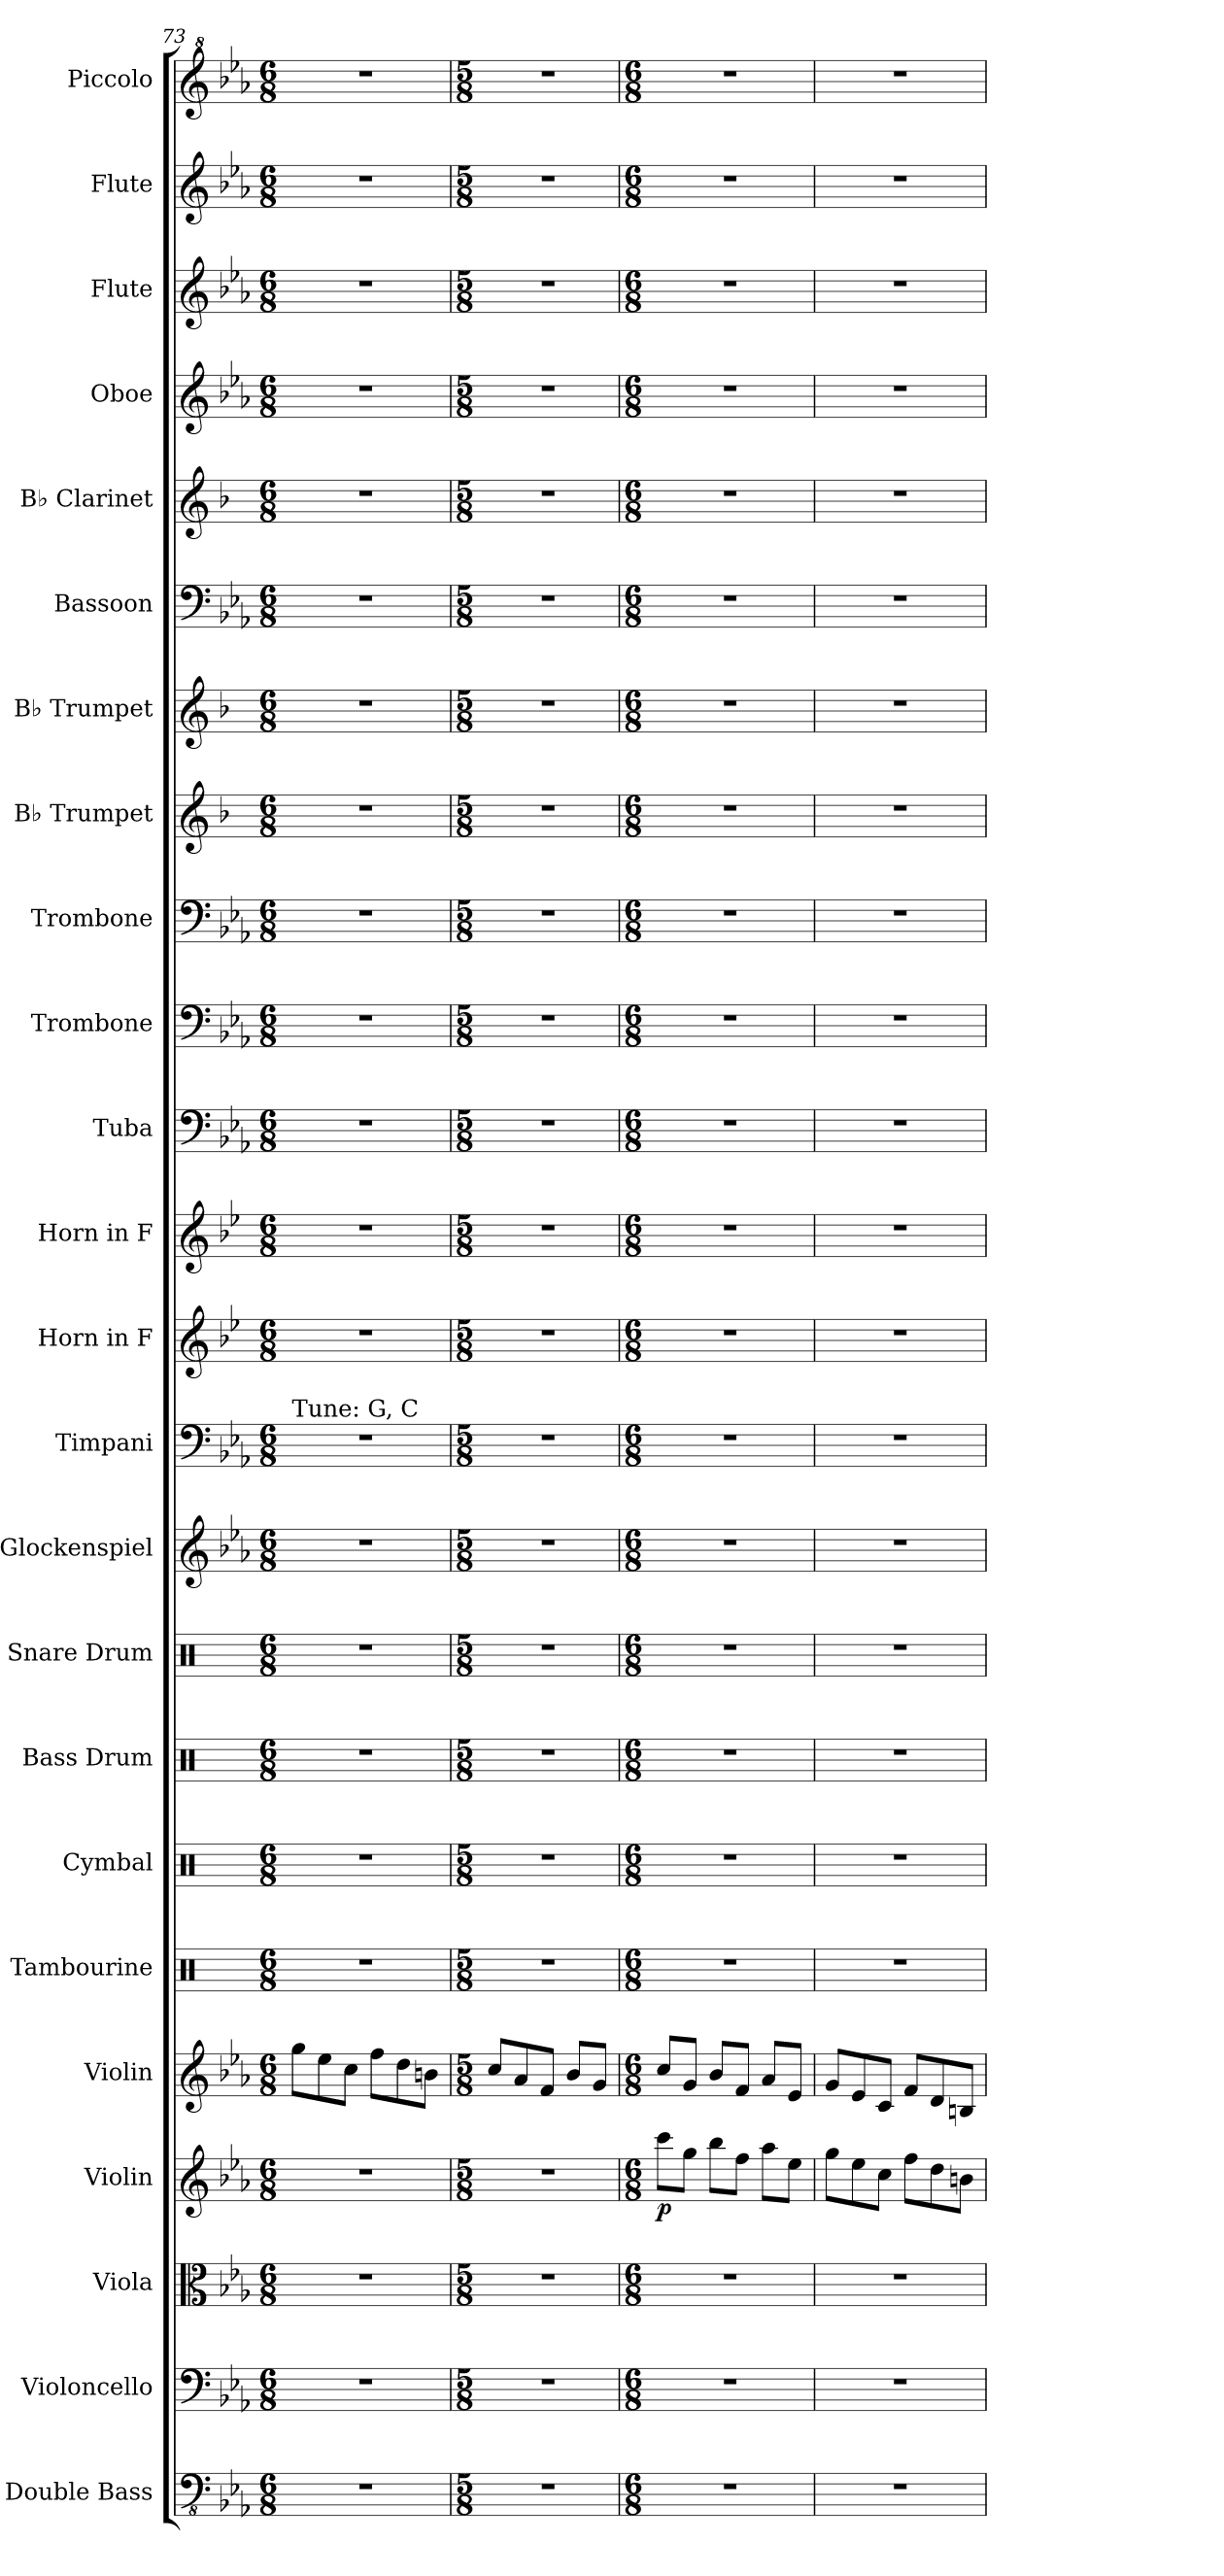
**kern	**kern	**kern	**kern	**dynam	**kern	**kern	**kern	**kern	**kern	**kern	**kern	**kern	**kern	**kern	**kern	**kern	**kern	**kern	**kern	**kern	**kern	**kern	**kern	**kern
*part24	*part23	*part22	*part21	*part21	*part20	*part19	*part18	*part17	*part16	*part15	*part14	*part13	*part12	*part11	*part10	*part9	*part8	*part7	*part6	*part5	*part4	*part3	*part2	*part1
*staff24	*staff23	*staff22	*staff21	*staff21	*staff20	*staff19	*staff18	*staff17	*staff16	*staff15	*staff14	*staff13	*staff12	*staff11	*staff10	*staff9	*staff8	*staff7	*staff6	*staff5	*staff4	*staff3	*staff2	*staff1
*I"Double Bass	*I"Violoncello	*I"Viola	*I"Violin	*	*I"Violin	*I"Tambourine	*I"Cymbal	*I"Bass Drum	*I"Snare Drum	*I"Glockenspiel	*I"Timpani	*I"Horn in F	*I"Horn in F	*I"Tuba	*I"Trombone	*I"Trombone	*I"B♭ Trumpet	*I"B♭ Trumpet	*I"Bassoon	*I"B♭ Clarinet	*I"Oboe	*I"Flute	*I"Flute	*I"Piccolo
*I'Db.	*I'Vc.	*I'Vla.	*I'Vln.	*	*I'Vln.	*I'Tamb.	*I'Cym.	*I'B. Dr.	*I'Sn. Dr.	*I'Glk.	*I'Timp.	*	*	*I'Tba.	*I'Tbn.	*I'Tbn.	*I'B♭ Tpt.	*I'B♭ Tpt.	*I'Bsn.	*I'B♭ Cl.	*I'Ob.	*I'Fl.	*I'Fl.	*I'Picc.
*clefFv4	*clefF4	*clefC3	*clefG2	*	*clefG2	*clefX	*clefX	*clefX	*clefX	*clefG2	*clefF4	*clefG2	*clefG2	*clefF4	*clefF4	*clefF4	*clefG2	*clefG2	*clefF4	*clefG2	*clefG2	*clefG2	*clefG2	*clefG^2
*ITrd7c12	*	*	*	*	*	*	*	*	*	*ITrd-14c-24	*	*ITrd4c7	*ITrd4c7	*	*	*	*ITrd1c2	*ITrd1c2	*	*ITrd1c2	*	*	*	*ITrd-7c-12
*k[b-e-a-]	*k[b-e-a-]	*k[b-e-a-]	*k[b-e-a-]	*	*k[b-e-a-]	*k[]	*k[]	*k[]	*k[]	*k[b-e-a-]	*k[b-e-a-]	*k[b-e-a-]	*k[b-e-a-]	*k[b-e-a-]	*k[b-e-a-]	*k[b-e-a-]	*k[b-e-a-]	*k[b-e-a-]	*k[b-e-a-]	*k[b-e-a-]	*k[b-e-a-]	*k[b-e-a-]	*k[b-e-a-]	*k[b-e-a-]
*M6/8	*M6/8	*M6/8	*M6/8	*	*M6/8	*M6/8	*M6/8	*M6/8	*M6/8	*M6/8	*M6/8	*M6/8	*M6/8	*M6/8	*M6/8	*M6/8	*M6/8	*M6/8	*M6/8	*M6/8	*M6/8	*M6/8	*M6/8	*M6/8
=73	=73	=73	=73	=73	=73	=73	=73	=73	=73	=73	=73	=73	=73	=73	=73	=73	=73	=73	=73	=73	=73	=73	=73	=73
!	!	!	!	!	!	!	!	!	!	!	!LO:TX:a:t=Tune&colon; G, C	!	!	!	!	!	!	!	!	!	!	!	!	!
2.r	2.r	2.r	2.r	.	8gg\L	2.r	2.r	2.r	2.r	2.r	2.r	2.r	2.r	2.r	2.r	2.r	2.r	2.r	2.r	2.r	2.r	2.r	2.r	2.r
.	.	.	.	.	8ee-\	.	.	.	.	.	.	.	.	.	.	.	.	.	.	.	.	.	.	.
.	.	.	.	.	8cc\J	.	.	.	.	.	.	.	.	.	.	.	.	.	.	.	.	.	.	.
.	.	.	.	.	8ff\L	.	.	.	.	.	.	.	.	.	.	.	.	.	.	.	.	.	.	.
.	.	.	.	.	8dd\	.	.	.	.	.	.	.	.	.	.	.	.	.	.	.	.	.	.	.
.	.	.	.	.	8bn\J	.	.	.	.	.	.	.	.	.	.	.	.	.	.	.	.	.	.	.
=74	=74	=74	=74	=74	=74	=74	=74	=74	=74	=74	=74	=74	=74	=74	=74	=74	=74	=74	=74	=74	=74	=74	=74	=74
*M5/8	*M5/8	*M5/8	*M5/8	*	*M5/8	*M5/8	*M5/8	*M5/8	*M5/8	*M5/8	*M5/8	*M5/8	*M5/8	*M5/8	*M5/8	*M5/8	*M5/8	*M5/8	*M5/8	*M5/8	*M5/8	*M5/8	*M5/8	*M5/8
8%5r	8%5r	8%5r	8%5r	.	8cc/L	8%5r	8%5r	8%5r	8%5r	8%5r	8%5r	8%5r	8%5r	8%5r	8%5r	8%5r	8%5r	8%5r	8%5r	8%5r	8%5r	8%5r	8%5r	8%5r
.	.	.	.	.	8a-/	.	.	.	.	.	.	.	.	.	.	.	.	.	.	.	.	.	.	.
.	.	.	.	.	8f/J	.	.	.	.	.	.	.	.	.	.	.	.	.	.	.	.	.	.	.
.	.	.	.	.	8b-/L	.	.	.	.	.	.	.	.	.	.	.	.	.	.	.	.	.	.	.
.	.	.	.	.	8g/J	.	.	.	.	.	.	.	.	.	.	.	.	.	.	.	.	.	.	.
=75	=75	=75	=75	=75	=75	=75	=75	=75	=75	=75	=75	=75	=75	=75	=75	=75	=75	=75	=75	=75	=75	=75	=75	=75
*M6/8	*M6/8	*M6/8	*M6/8	*	*M6/8	*M6/8	*M6/8	*M6/8	*M6/8	*M6/8	*M6/8	*M6/8	*M6/8	*M6/8	*M6/8	*M6/8	*M6/8	*M6/8	*M6/8	*M6/8	*M6/8	*M6/8	*M6/8	*M6/8
!	!	!	!	!LO:DY:b	!	!	!	!	!	!	!	!	!	!	!	!	!	!	!	!	!	!	!	!
2.r	2.r	2.r	8ccc\L	p	8cc/L	2.r	2.r	2.r	2.r	2.r	2.r	2.r	2.r	2.r	2.r	2.r	2.r	2.r	2.r	2.r	2.r	2.r	2.r	2.r
.	.	.	8gg\J	.	8g/J	.	.	.	.	.	.	.	.	.	.	.	.	.	.	.	.	.	.	.
.	.	.	8bb-\L	.	8b-/L	.	.	.	.	.	.	.	.	.	.	.	.	.	.	.	.	.	.	.
.	.	.	8ff\J	.	8f/J	.	.	.	.	.	.	.	.	.	.	.	.	.	.	.	.	.	.	.
.	.	.	8aa-\L	.	8a-/L	.	.	.	.	.	.	.	.	.	.	.	.	.	.	.	.	.	.	.
.	.	.	8ee-\J	.	8e-/J	.	.	.	.	.	.	.	.	.	.	.	.	.	.	.	.	.	.	.
=76	=76	=76	=76	=76	=76	=76	=76	=76	=76	=76	=76	=76	=76	=76	=76	=76	=76	=76	=76	=76	=76	=76	=76	=76
2.r	2.r	2.r	8gg\L	.	8g/L	2.r	2.r	2.r	2.r	2.r	2.r	2.r	2.r	2.r	2.r	2.r	2.r	2.r	2.r	2.r	2.r	2.r	2.r	2.r
.	.	.	8ee-\	.	8e-/	.	.	.	.	.	.	.	.	.	.	.	.	.	.	.	.	.	.	.
.	.	.	8cc\J	.	8c/J	.	.	.	.	.	.	.	.	.	.	.	.	.	.	.	.	.	.	.
.	.	.	8ff\L	.	8f/L	.	.	.	.	.	.	.	.	.	.	.	.	.	.	.	.	.	.	.
.	.	.	8dd\	.	8d/	.	.	.	.	.	.	.	.	.	.	.	.	.	.	.	.	.	.	.
.	.	.	8bn\J	.	8Bn/J	.	.	.	.	.	.	.	.	.	.	.	.	.	.	.	.	.	.	.
=	=	=	=	=	=	=	=	=	=	=	=	=	=	=	=	=	=	=	=	=	=	=	=	=
*-	*-	*-	*-	*-	*-	*-	*-	*-	*-	*-	*-	*-	*-	*-	*-	*-	*-	*-	*-	*-	*-	*-	*-	*-
